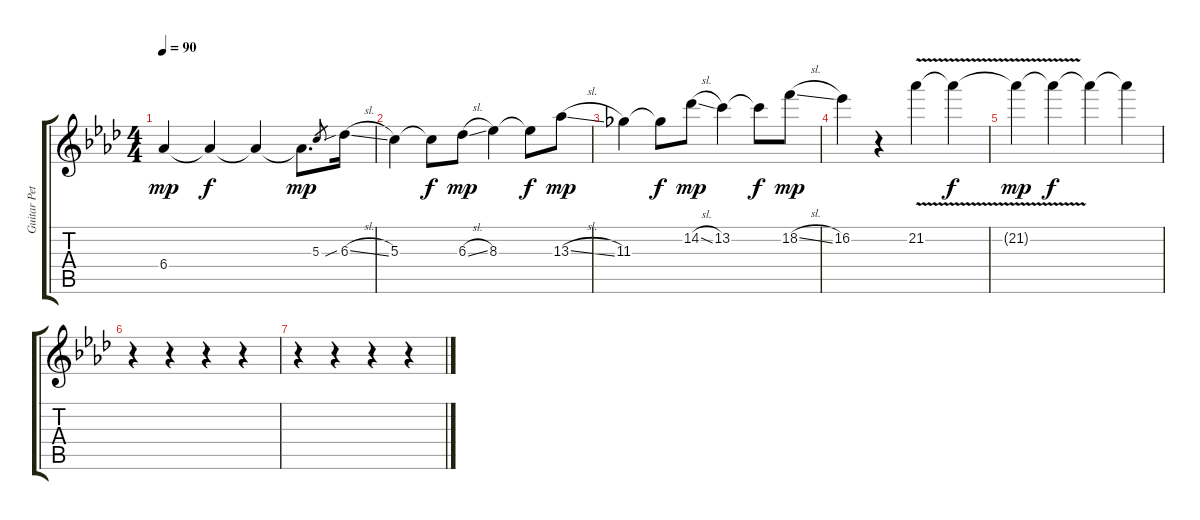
\track ("Guitar Petrucci" "Guitar Pet") {instrument distortionguitar}
\staff {score tabs}
\tuning (E4 B3 G3 D3 A2 E2) {hide}
\ts (4 4)
\tempo 90
\clef g2
\ks ab
6.4.4{dy mp} 6.4{t}.4{dy f} 6.4{t}.4 6.4{t}.8{d dy mp} 5.3.8{gr} 6.3{sib sl}.16 |
5.3.4 5.3{t}.8{dy f} 6.3{sl}.8{dy mp} 8.3.4 8.3{t}.8{dy f} 13.3{sl}.8{dy mp} |
11.3.4 11.3{t}.8{dy f} 14.2{sl}.8{dy mp} 13.2.4 13.2{t}.8{dy f} 18.2{sl}.8{dy mp} |
16.2.4 r.4 21.2{v}.4 21.2{t}.4{dy f} |
21.2{v t}.4{dy mp} 21.2{t}.4{dy f} 21.2{t}.4 21.2{t}.4 |
r.4 r.4 r.4 r.4 |
r.4 r.4 r.4 r.4
